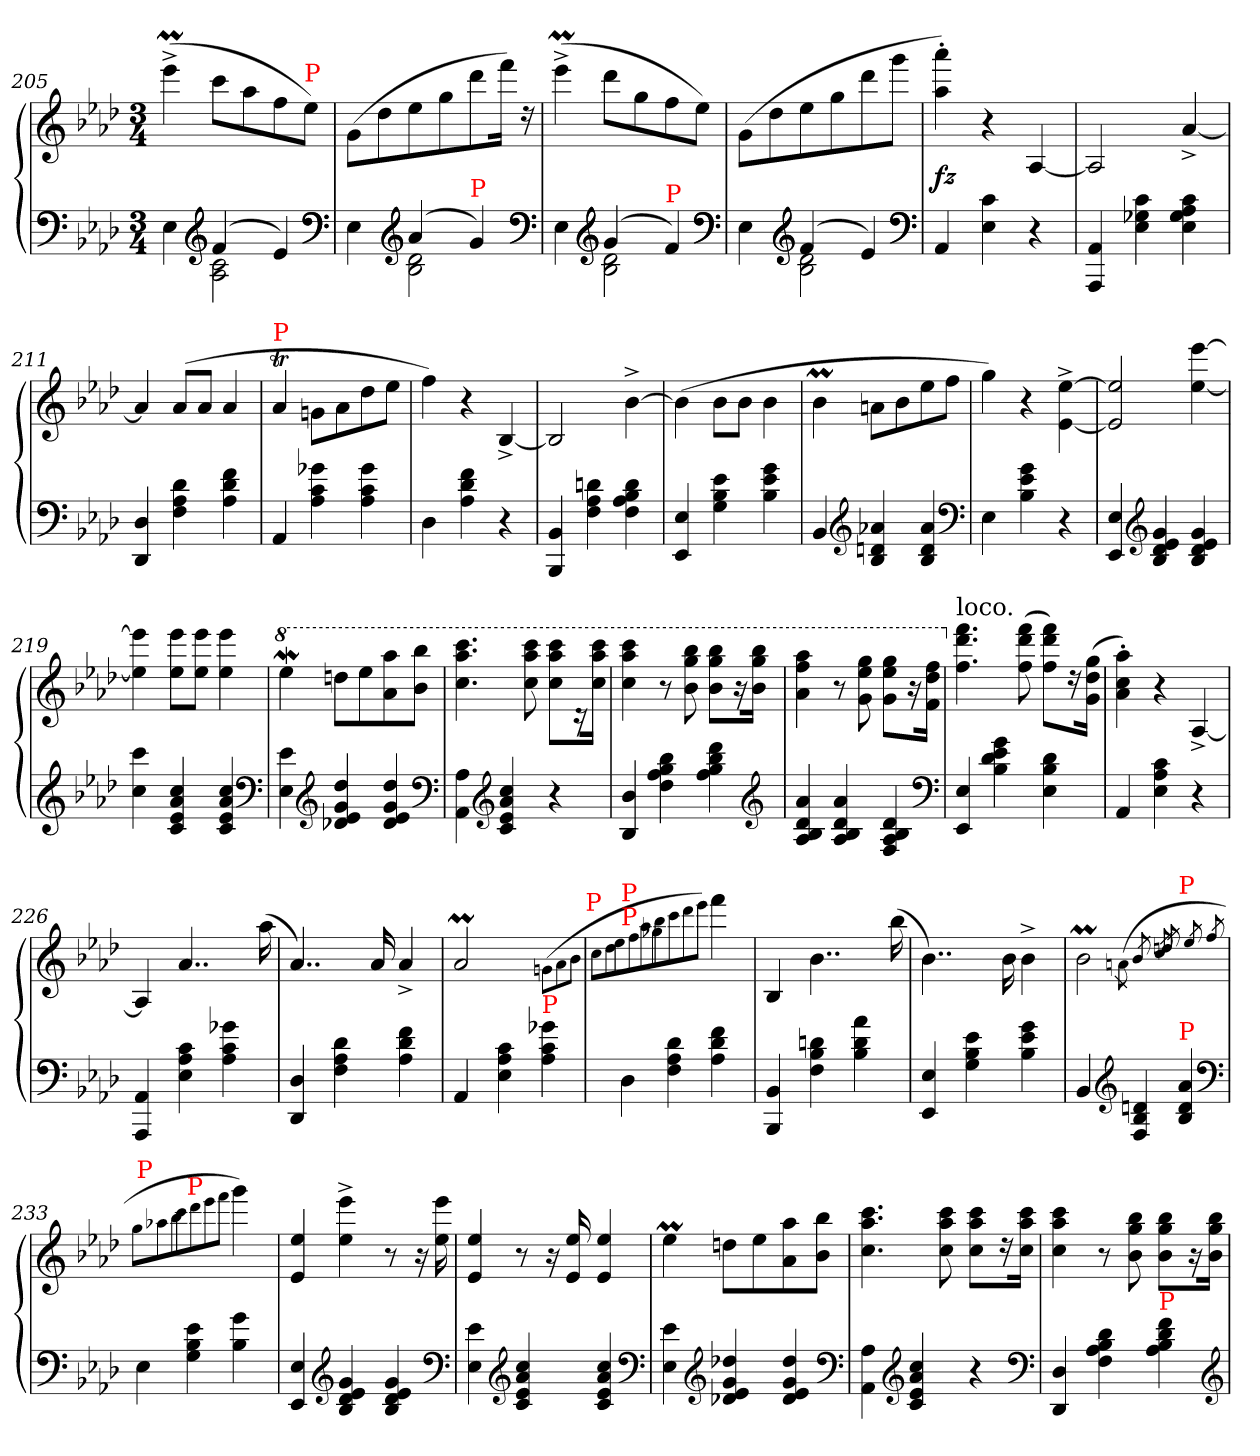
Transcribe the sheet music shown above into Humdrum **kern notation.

**kern	**kern	**dynam
*part1	*part1	*part1
*staff2	*staff1	*staff1/2
*clefF4	*clefG2	*
*k[b-e-a-d-]	*k[b-e-a-d-]	*
*M3/4	*M3/4	*
=205	=205	=205
*^	*	*
4E-	4ryy	(>4eee-M^<	.
*clefG2	*	*	*
(>4f	2c 2A-	8cccL	.
.	.	8aa-	.
4e-)	.	8ff	.
!	!	!LO:TX:a:color=red:t=P	!
.	.	8ee-J)	.
*clefF4	*	*	*
=206	=206	=206	=206
4ryy	4E-	(>8gL	.
.	.	8dd-	.
*clefG2	*	*	*
(>4a-	2d- 2B-	8ee-	.
.	.	8gg	.
!LO:TX:a:color=red:t=P	!	!	!
4g)	.	8ddd-	.
.	.	16fffJk)	.
.	.	16rdd	.
*clefF4	*	*	*
=207	=207	=207	=207
4ryy	4E-	(>4eee-M^<	.
*clefG2	*	*	*
(>4g	2d- 2B-	8ddd-L	.
.	.	8gg	.
!LO:TX:a:color=red:t=P	!	!	!
4f)	.	8ff	.
.	.	8ee-J)	.
*clefF4	*	*	*
=208	=208	=208	=208
4ryy	4E-	(>8gL	.
.	.	8dd-	.
*clefG2	*	*	*
(>4f	2d- 2B-	8ee-	.
.	.	8gg	.
4e-)	.	8ddd-	.
.	.	8gggJ	.
*v	*v	*	*
*clefF4	*	*
=209	=209	=209
4AA-	4aaa-'> 4aa-'>)	fz
4c 4E-	4r	.
4r	[4A-	.
=210	=210	=210
4AA- 4AAA-	2A-]	.
4c 4G-X 4E-	.	.
4c 4A- 4G- 4E-	[4a-^>/	.
=211	=211	=211
4D- 4DD-	4a-/]	.
4d- 4A- 4F	(<8a-/L	.
.	8a-J	.
4f 4d- 4A-	4a-/	.
=212	=212	=212
!	!LO:TX:a:color=red:t=P	!
4AA-	4a-T/	.
4g-X 4c 4A-	8gnL	.
.	8a-	.
4g- 4c 4A-	8dd-	.
.	8ee-J	.
=213	=213	=213
4D-	4ff)	.
4f 4d- 4A-	4r	.
4r	[4B-^<	.
=214	=214	=214
4BB- 4BBB-	2B-]	.
4dn 4A- 4F	.	.
4d 4B- 4A- 4F	[4b-^>	.
=215	=215	=215
4E- 4EE-	(>4b-]	.
4e- 4B- 4G	8b-L	.
.	8b-J	.
4g 4e- 4B-	4b-	.
=216	=216	=216
4BB-	4b-M	.
*clefG2	*	*
4a-X 4dn 4B-	8anL	.
.	8b-	.
4a- 4d 4B-	8ee-	.
.	8ffJ	.
*clefF4	*	*
=217	=217	=217
4E-	4gg)	.
4g 4e- 4B-	4r	.
4r	[4ee-^>\ [4e-^>\	.
=218	=218	=218
4E- 4EE-	2ee-]/ 2e-]/	.
*clefG2	*	*
4g 4e- 4d- 4B-	.	.
4g 4e- 4d- 4B-	[4eee- [4ee-	.
=219	=219	=219
4ccc 4cc	4eee-] 4ee-]	.
4cc 4a- 4e- 4c	8eee- 8ee-L	.
.	8eee- 8ee-J	.
4cc 4a- 4e- 4c	4eee- 4ee-	.
*clefF4	*	*
=220	=220	=220
*	*8va	*
4e- 4E-	4eee-W	.
*clefG2	*	*
4dd- 4g 4e- 4d-X	8dddnL	.
.	8eee-	.
4dd- 4g 4e- 4d-	8aaa- 8aa-	.
.	8bbb- 8bb-J	.
*clefF4	*	*
=221	=221	=221
4A-\ 4AA-\	4.cccc 4.aaa- 4.ccc	.
*clefG2	*	*
4cc 4a- 4e- 4c	.	.
.	8cccc 8aaa- 8ccc	.
4r	8cccc 8aaa- 8cccL	.
.	16rcc	.
.	16cccc 16aaa- 16cccJk	.
=222	=222	=222
4b- 4B-	4cccc 4aaa- 4ccc	.
4bb- 4gg 4ff 4dd-	8r	.
.	8bbb- 8ggg 8bb-	.
4ddd- 4bb- 4gg 4ff	8bbb- 8ggg 8bb-L	.
.	16r	.
.	16bbb- 16ggg 16bb-Jk	.
*clefG2	*	*
16ryy	16ryy	.
=223	=223	=223
4a- 4d- 4B- 4A-	4aaa- 4fff 4aa-	.
4a- 4d- 4B- 4A-	8r	.
.	8ggg 8eee- 8gg	.
4d- 4B- 4A- 4F	8ggg 8eee- 8ggL	.
.	16r	.
.	16fff 16ddd- 16ffJk	.
*clefF4	*	*
=224	=224	=224
*	*X8va	*
!	!LO:TX:a:t=loco.	!
4E- 4EE-	4.fff 4.ddd- 4.ff	.
4g 4e- 4d- 4B-	.	.
.	(>8fff 8ddd- 8ff	.
4d- 4B- 4E-	8fff 8ddd- 8ffL)	.
.	16rdd	.
.	(>16gg 16dd- 16gJk	.
=225	=225	=225
4AA-	4aa-'> 4cc'> 4a-'>)	.
4c 4A- 4E-	4r	.
4r	[4A-^<	.
=226	=226	=226
4AA- 4AAA-	4A-]	.
4c 4A- 4E-	4..a-/	.
4g-X 4c 4A-	.	.
.	(>16aa-	.
=227	=227	=227
4D- 4DD-	4..a-/)	.
4d- 4A- 4F	.	.
.	16a-/	.
4f 4d- 4A-	4a-^>/	.
=228	=228	=228
4AA-	2a-M/	.
4c 4A- 4E-	.	.
!LO:TX:a:color=red:t=P	!	!
4g-X 4c 4A-	4ryy	.
.	(>8qgn\L	.
.	8qa-	.
.	8qb-J	.
!	!LO:TX:a:color=red:t=P	!
=229	=229	=229
.	8qcc\L	.
.	8qdd-	.
!	!LO:TX:a:color=red:t=P	!
!	!LO:TX:a:color=red:t=P	!
4D-	4ryy	.
.	8qee-	.
.	8qff	.
.	8qgg-X	.
4d- 4A- 4F	4ryy	.
.	8qaa-	.
.	8qbb-	.
.	8qccc	.
.	8qddd-	.
.	8qeee-J)	.
4f 4d- 4A-	4fff	.
=230	=230	=230
4BB- 4BBB-	4B-	.
4dn 4B- 4F	4..b-	.
4a- 4d 4B-	.	.
.	(>16bb-	.
=231	=231	=231
4E- 4EE-	4..b-)	.
4e- 4B- 4G	.	.
.	16b-	.
4g 4e- 4B-	4b-^>	.
=232	=232	=232
4BB-	2b-M	.
*clefG2	*	*
4dn 4B- 4F	.	.
.	(>8qan\L	.
.	8qb-	.
.	8qcc	.
!	!LO:TX:a:color=red:t=P	!
!LO:TX:a:color=red:t=P	!	!
4a- 4d 4B-	4ryy	.
*clefF4	*	*
.	8qddn	.
.	8qee-	.
.	8qffJ	.
=233	=233	=233
!	!LO:TX:a:color=red:t=P	!
4E-	4ryy	.
.	8qgg\L	.
.	8qaa-X	.
.	8qbb-	.
!	!LO:TX:a:color=red:t=P	!
4e- 4B- 4G	4ryy	.
.	8qccc	.
.	8qddd-	.
.	8qeee-	.
.	8qfffJ	.
4g 4B-	4ggg)	.
=234	=234	=234
4E- 4EE-	4ee-/ 4e-/	.
*clefG2	*	*
4g 4e- 4d- 4B-	4eee-^> 4ee-^>	.
4g 4e- 4d- 4B-	8r	.
.	16r	.
.	16eee- 16ee-	.
*clefF4	*	*
=235	=235	=235
4E- 4e-	4ee-/ 4e-/	.
*clefG2	*	*
4cc 4a- 4e- 4c	8r	.
.	16r	.
.	16ee-/ 16e-/	.
4cc 4a- 4e- 4c	4ee-/ 4e-/	.
*clefF4	*	*
=236	=236	=236
4e- 4E-	4ee-M	.
*clefG2	*	*
4dd-X 4g 4e- 4d-X	8ddnL	.
.	8ee-	.
4dd- 4g 4e- 4d-	8aa- 8a-	.
.	8bb- 8b-J	.
*clefF4	*	*
=237	=237	=237
4A-\ 4AA-\	4.ccc 4.aa- 4.cc	.
*clefG2	*	*
4cc 4a- 4e- 4c	.	.
.	8ccc 8aa- 8cc	.
4r	8ccc 8aa- 8ccL	.
.	16rcc	.
.	16ccc 16aa- 16ccJk	.
*clefF4	*	*
=238	=238	=238
4D- 4DD-	4ccc 4aa- 4cc	.
4d- 4B- 4A- 4F	8r	.
.	8bb- 8gg 8b-	.
!LO:TX:a:color=red:t=P	!	!
4f 4d- 4B- 4A-	8bb- 8gg 8b-L	.
.	16r	.
.	16bb- 16gg 16b-Jk	.
*clefG2	*	*
=	=	=
*-	*-	*-
